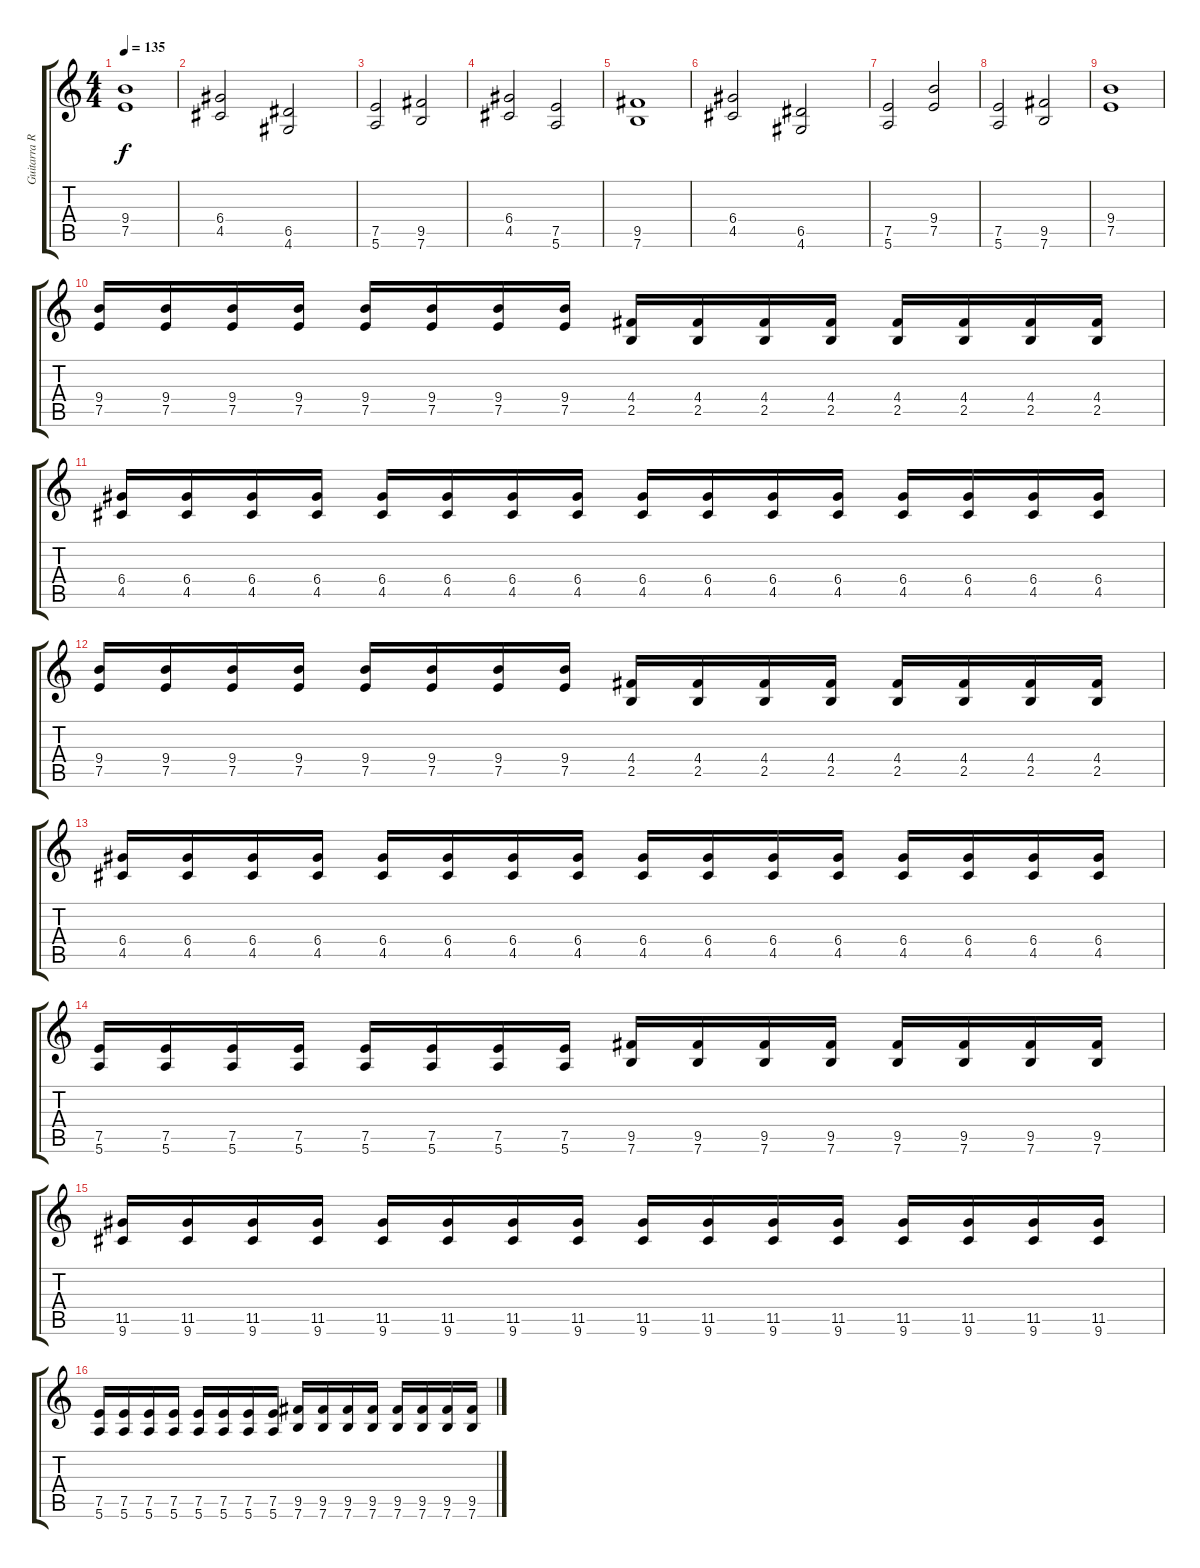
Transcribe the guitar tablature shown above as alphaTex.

\track ("Guitarra Ritmica" "Guitarra R") {instrument distortionguitar}
\staff {score tabs}
\tuning (E4 B3 G3 D3 A2 E2) {hide}
\ts (4 4)
\tempo 135
\clef g2
\ks c
(9.4 7.5).1{dy f} |
(6.4 4.5).2 (6.5 4.6).2 |
(7.5 5.6).2 (9.5 7.6).2 |
(6.4 4.5).2 (7.5 5.6).2 |
(9.5 7.6).1 |
(6.4 4.5).2 (6.5 4.6).2 |
(7.5 5.6).2 (9.4 7.5).2 |
(7.5 5.6).2 (9.5 7.6).2 |
(9.4 7.5).1 |
(9.4 7.5).16 (9.4 7.5).16 (9.4 7.5).16 (9.4 7.5).16 (9.4 7.5).16 (9.4 7.5).16 (9.4 7.5).16 (9.4 7.5).16 (4.4 2.5).16 (4.4 2.5).16 (4.4 2.5).16 (4.4 2.5).16 (4.4 2.5).16 (4.4 2.5).16 (4.4 2.5).16 (4.4 2.5).16 |
(6.4 4.5).16 (6.4 4.5).16 (6.4 4.5).16 (6.4 4.5).16 (6.4 4.5).16 (6.4 4.5).16 (6.4 4.5).16 (6.4 4.5).16 (6.4 4.5).16 (6.4 4.5).16 (6.4 4.5).16 (6.4 4.5).16 (6.4 4.5).16 (6.4 4.5).16 (6.4 4.5).16 (6.4 4.5).16 |
(9.4 7.5).16 (9.4 7.5).16 (9.4 7.5).16 (9.4 7.5).16 (9.4 7.5).16 (9.4 7.5).16 (9.4 7.5).16 (9.4 7.5).16 (4.4 2.5).16 (4.4 2.5).16 (4.4 2.5).16 (4.4 2.5).16 (4.4 2.5).16 (4.4 2.5).16 (4.4 2.5).16 (4.4 2.5).16 |
(6.4 4.5).16 (6.4 4.5).16 (6.4 4.5).16 (6.4 4.5).16 (6.4 4.5).16 (6.4 4.5).16 (6.4 4.5).16 (6.4 4.5).16 (6.4 4.5).16 (6.4 4.5).16 (6.4 4.5).16 (6.4 4.5).16 (6.4 4.5).16 (6.4 4.5).16 (6.4 4.5).16 (6.4 4.5).16 |
(7.5 5.6).16 (7.5 5.6).16 (7.5 5.6).16 (7.5 5.6).16 (7.5 5.6).16 (7.5 5.6).16 (7.5 5.6).16 (7.5 5.6).16 (9.5 7.6).16 (9.5 7.6).16 (9.5 7.6).16 (9.5 7.6).16 (9.5 7.6).16 (9.5 7.6).16 (9.5 7.6).16 (9.5 7.6).16 |
(11.5 9.6).16 (11.5 9.6).16 (11.5 9.6).16 (11.5 9.6).16 (11.5 9.6).16 (11.5 9.6).16 (11.5 9.6).16 (11.5 9.6).16 (11.5 9.6).16 (11.5 9.6).16 (11.5 9.6).16 (11.5 9.6).16 (11.5 9.6).16 (11.5 9.6).16 (11.5 9.6).16 (11.5 9.6).16 |
(7.5 5.6).16 (7.5 5.6).16 (7.5 5.6).16 (7.5 5.6).16 (7.5 5.6).16 (7.5 5.6).16 (7.5 5.6).16 (7.5 5.6).16 (9.5 7.6).16 (9.5 7.6).16 (9.5 7.6).16 (9.5 7.6).16 (9.5 7.6).16 (9.5 7.6).16 (9.5 7.6).16 (9.5 7.6).16
